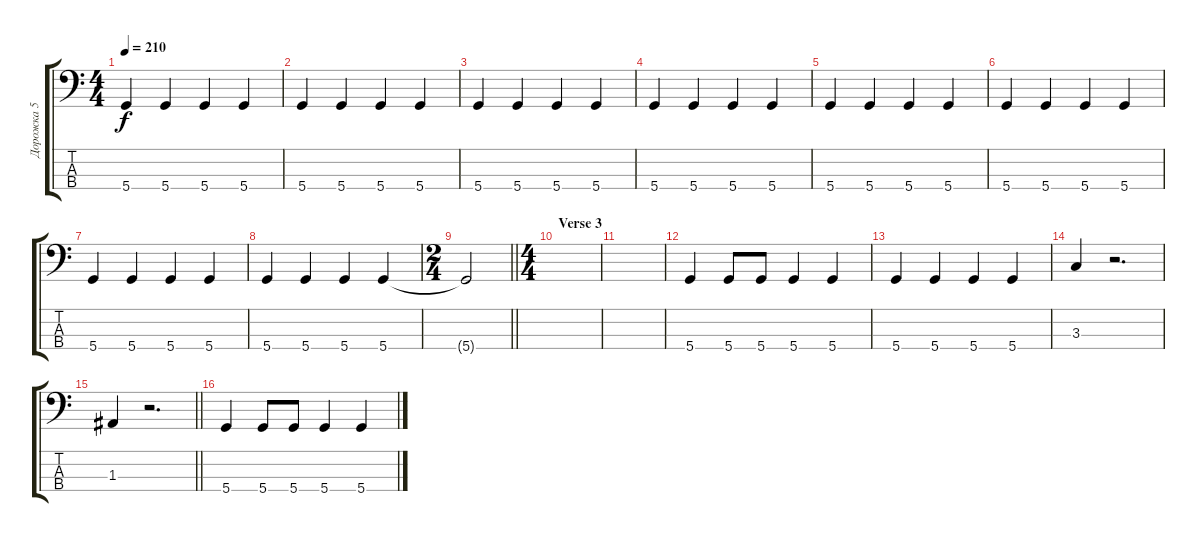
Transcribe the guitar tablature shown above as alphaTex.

\track ("Дорожка 5" "Дорожка 5") {instrument electricbassfinger}
\staff {score tabs}
\tuning (G2 D2 A1 D1) {hide}
\ts (4 4)
\tempo 210
\clef f4
\ks c
5.4.4{dy f} 5.4.4 5.4.4 5.4.4 |
5.4.4 5.4.4 5.4.4 5.4.4 |
5.4.4 5.4.4 5.4.4 5.4.4 |
5.4.4 5.4.4 5.4.4 5.4.4 |
5.4.4 5.4.4 5.4.4 5.4.4 |
5.4.4 5.4.4 5.4.4 5.4.4 |
5.4.4 5.4.4 5.4.4 5.4.4 |
5.4.4 5.4.4 5.4.4 5.4.4 |
\ts (2 4)
\barLineRight lightlight
5.4{t}.2 |
\ts (4 4)
\section ("" "Verse 3")
|
|
5.4.4 5.4.8 5.4.8 5.4.4 5.4.4 |
5.4.4 5.4.4 5.4.4 5.4.4 |
3.3.4 r.2{d} |
\barLineRight lightlight
1.3.4 r.2{d} |
5.4.4 5.4.8 5.4.8 5.4.4 5.4.4
